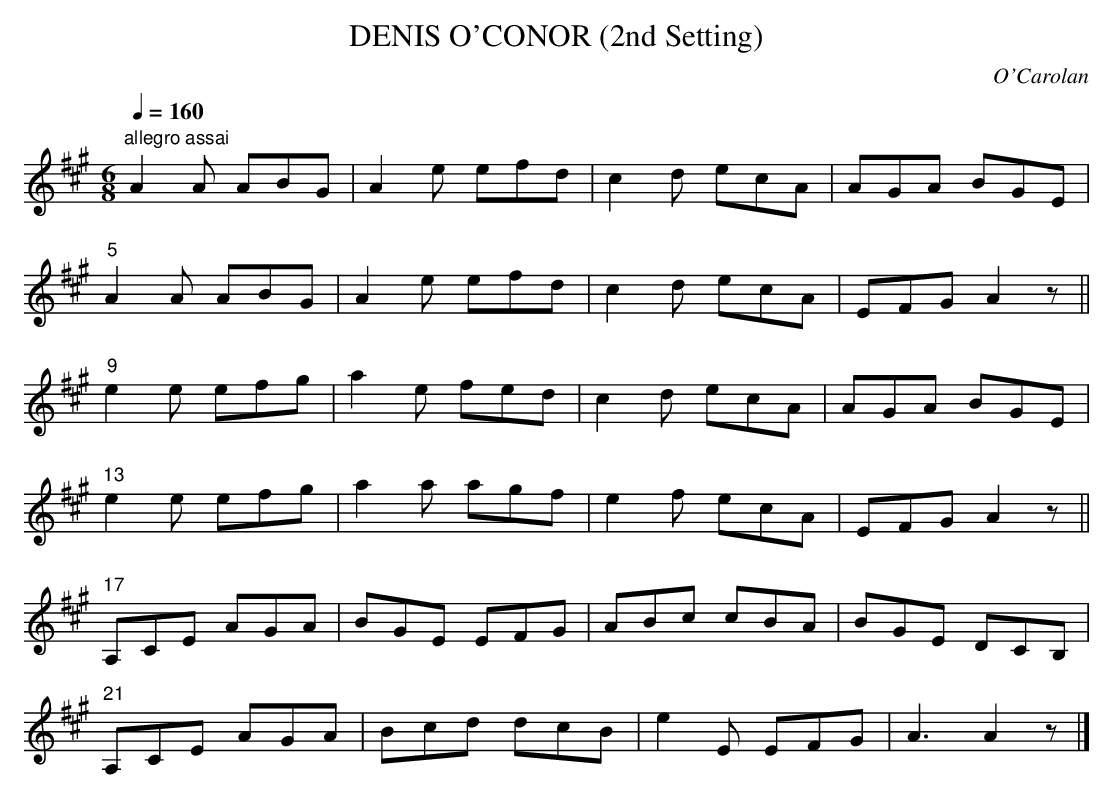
X:1
T:DENIS O'CONOR (2nd Setting)
C:O'Carolan
Q:1/4=160
M:6/8
L:1/8
K:A
"allegro assai"
A2A ABG|A2e efd|c2d ecA|AGA BGE|
"5"A2A ABG|A2e efd|c2d ecA|EFG A2z||
"9"e2e efg|a2e fed|c2d ecA|AGA BGE|
"13"e2e efg|a2a agf|e2f ecA|EFG A2z||
"17"A,CE AGA|BGE EFG|ABc cBA|BGE DCB,|
"21"A,CE AGA|Bcd dcB|e2E EFG|A3A2z|]
